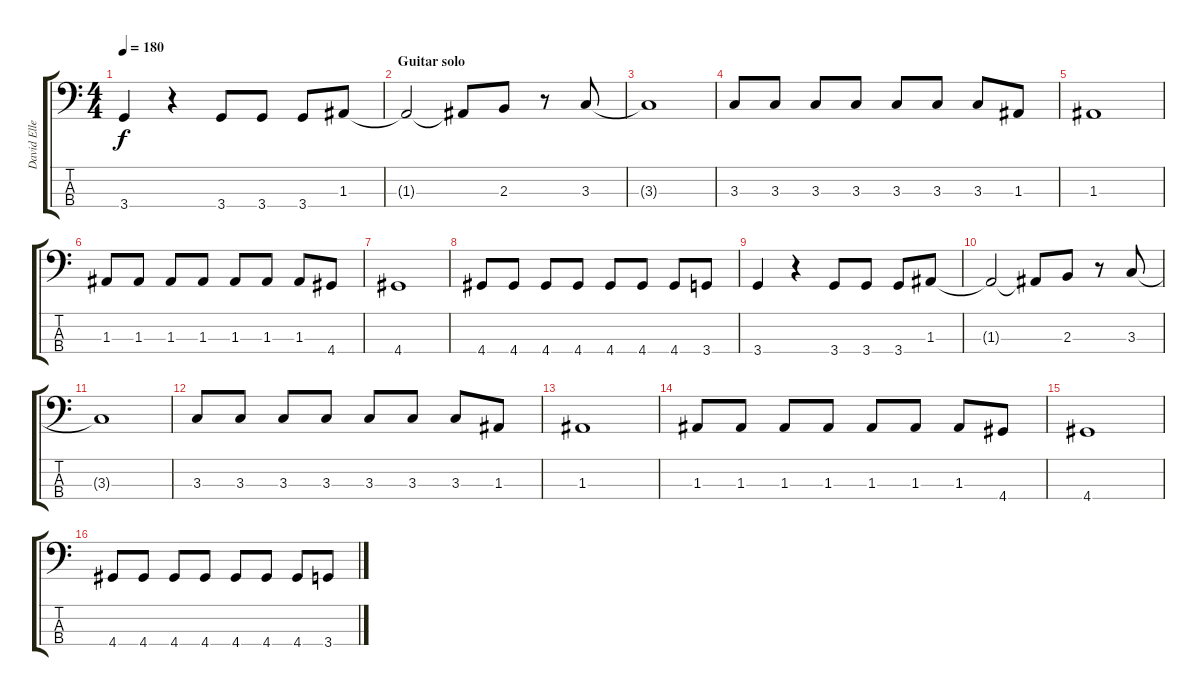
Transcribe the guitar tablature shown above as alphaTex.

\track ("David Ellefson" "David Elle") {instrument electricbasspick}
\staff {score tabs}
\tuning (G2 D2 A1 E1) {hide}
\ts (4 4)
\tempo 180
\clef f4
\ks c
3.4.4{dy f} r.4 3.4.8 3.4.8 3.4.8 1.3.8 |
\section ("" "Guitar solo")
1.3{t}.2 1.3{t}.8 2.3.8 r.8 3.3.8 |
3.3{t}.1 |
3.3.8 3.3.8 3.3.8 3.3.8 3.3.8 3.3.8 3.3.8 1.3.8 |
1.3.1 |
1.3.8 1.3.8 1.3.8 1.3.8 1.3.8 1.3.8 1.3.8 4.4.8 |
4.4.1 |
4.4.8 4.4.8 4.4.8 4.4.8 4.4.8 4.4.8 4.4.8 3.4.8 |
3.4.4 r.4 3.4.8 3.4.8 3.4.8 1.3.8 |
1.3{t}.2 1.3{t}.8 2.3.8 r.8 3.3.8 |
3.3{t}.1 |
3.3.8 3.3.8 3.3.8 3.3.8 3.3.8 3.3.8 3.3.8 1.3.8 |
1.3.1 |
1.3.8 1.3.8 1.3.8 1.3.8 1.3.8 1.3.8 1.3.8 4.4.8 |
4.4.1 |
4.4.8 4.4.8 4.4.8 4.4.8 4.4.8 4.4.8 4.4.8 3.4.8
